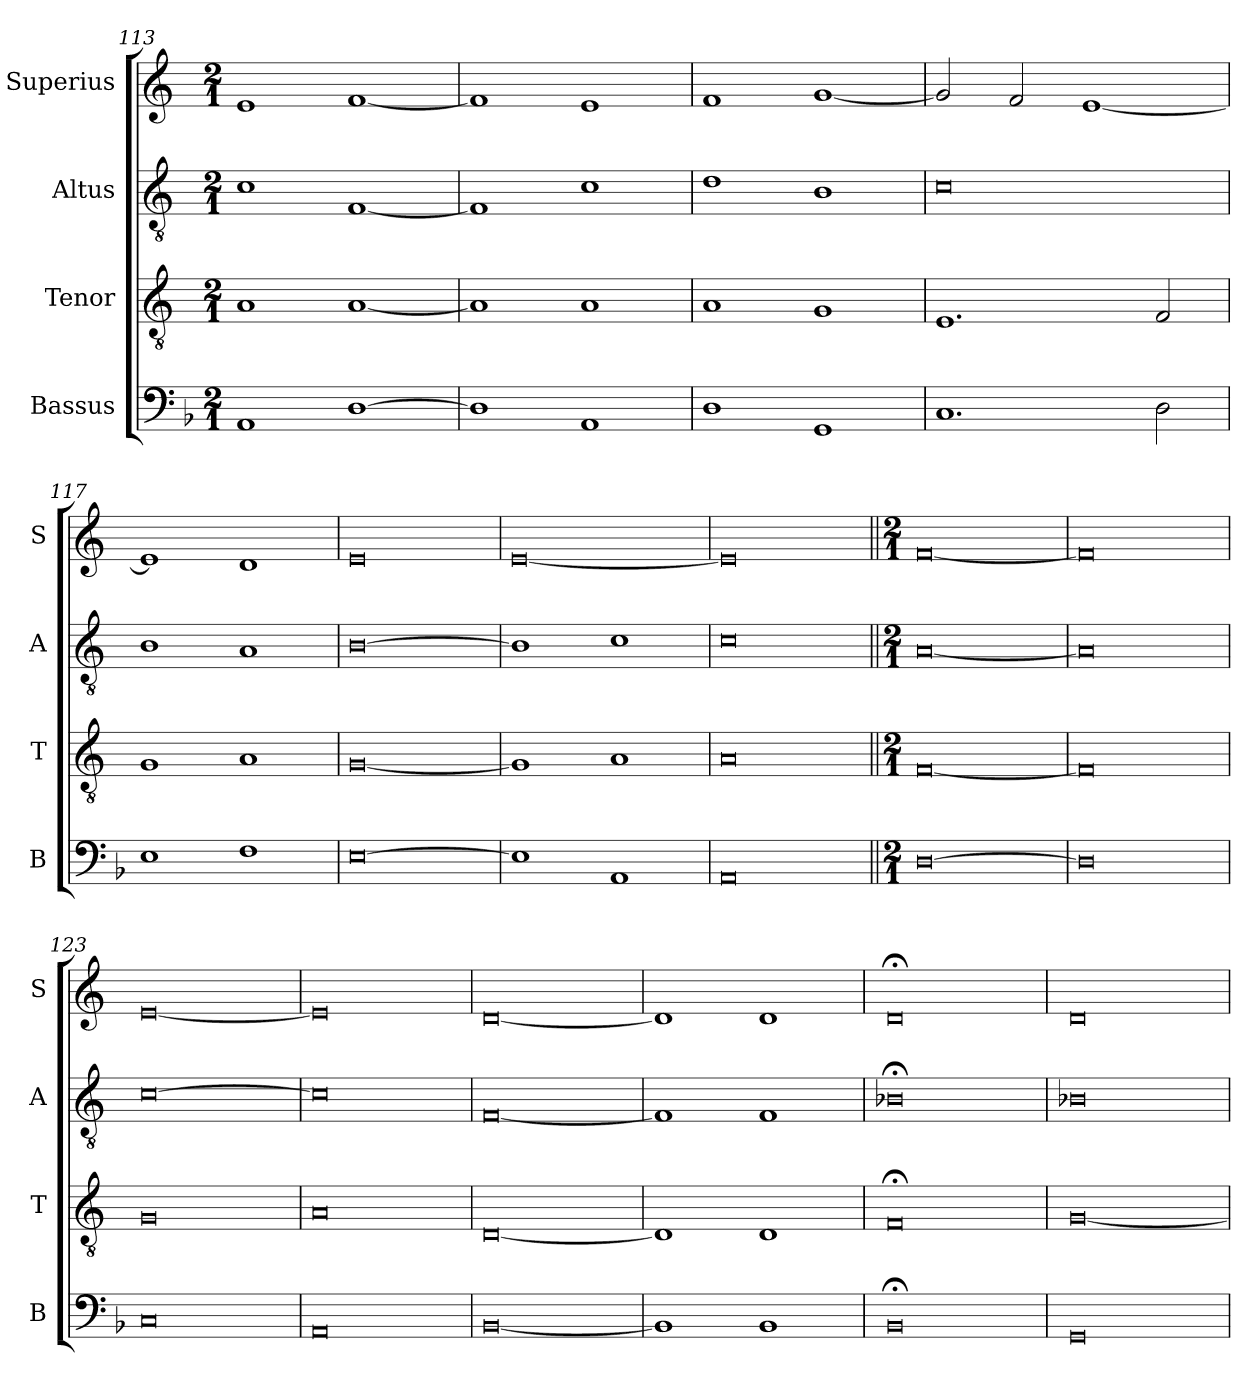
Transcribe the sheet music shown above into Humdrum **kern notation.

**kern	**kern	**kern	**kern
*part4	*part3	*part2	*part1
*staff4	*staff3	*staff2	*staff1
*I"Bassus	*I"Tenor	*I"Altus	*I"Superius
*I'B	*I'T	*I'A	*I'S
*clefF4	*clefGv2	*clefGv2	*clefG2
*k[b-]	*k[]	*k[]	*k[]
*M2/1	*M2/1	*M2/1	*M2/1
=113	=113	=113	=113
1AA	1A	1c	1e
[1D	[1A	[1F	[1f
=114	=114	=114	=114
1D]	1A]	1F]	1f]
1AA	1A	1c	1e
=115	=115	=115	=115
1D	1A	1d	1f
1GG	1G	1B	[1g
=116	=116	=116	=116
1.C	1.E	0c	2g/]
.	.	.	2f/
.	.	.	[1e
2D\	2F/	.	.
=117	=117	=117	=117
1E	1G	1B	1e]
1F	1A	1A	1d
=118	=118	=118	=118
[0E	[0G	[0B	0e
=119	=119	=119	=119
1E]	1G]	1B]	[0e
1AA	1A	1c	.
=120	=120	=120	=120
0AA	0A	0c	0e]
!!LO:LB:g=z
=121||	=121||	=121||	=121||
*M2/1	*M2/1	*M2/1	*M2/1
*	*	*	*MM360
[0D	[0F	[0A	[0f
=122	=122	=122	=122
0D]	0F]	0A]	0f]
=123	=123	=123	=123
0C	0G	[0c	[0e
=124	=124	=124	=124
0AA	0A	0c]	0e]
=125	=125	=125	=125
[0BB-	[0D	[0F	[0d
=126	=126	=126	=126
1BB-]	1D]	1F]	1d]
1BB-	1D	1F	1d
=127	=127	=127	=127
0BB-;<	0F;<	0B-X;<	0d;<
=128	=128	=128	=128
0GG	[0G	0B-X	0d
=	=	=	=
*-	*-	*-	*-
